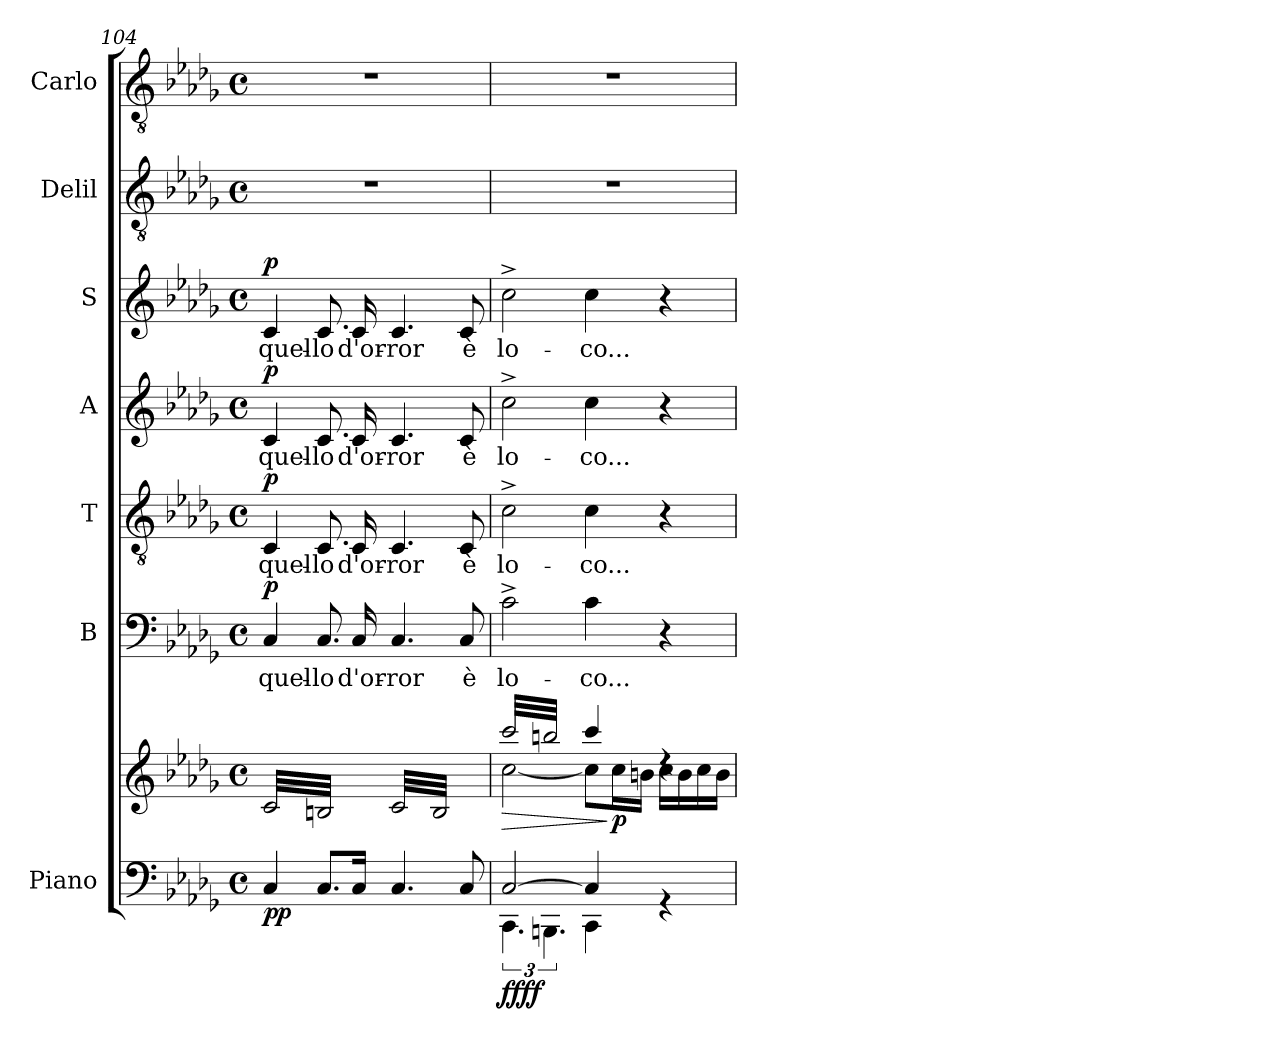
**kern	**kern	**dynam	**kern	**text	**dynam	**kern	**text	**dynam	**kern	**text	**dynam	**kern	**text	**dynam	**kern	**kern
*part7	*part7	*part7	*part6	*part6	*part6	*part5	*part5	*part5	*part4	*part4	*part4	*part3	*part3	*part3	*part2	*part1
*staff8	*staff7	*staff7/8	*staff6	*staff6	*staff6	*staff5	*staff5	*staff5	*staff4	*staff4	*staff4	*staff3	*staff3	*staff3	*staff2	*staff1
*I"Piano	*	*	*I"B	*	*	*I"T	*	*	*I"A	*	*	*I"S	*	*	*I"Delil	*I"Carlo
*I'Pno	*	*	*I'B	*	*	*I'T	*	*	*I'A	*	*	*I'S	*	*	*	*
*clefF4	*clefG2	*	*clefF4	*	*	*clefGv2	*	*	*clefG2	*	*	*clefG2	*	*	*clefGv2	*clefGv2
*k[b-e-a-d-g-]	*k[b-e-a-d-g-]	*	*k[b-e-a-d-g-]	*	*	*k[b-e-a-d-g-]	*	*	*k[b-e-a-d-g-]	*	*	*k[b-e-a-d-g-]	*	*	*k[b-e-a-d-g-]	*k[b-e-a-d-g-]
*M4/4	*M4/4	*	*M4/4	*	*	*M4/4	*	*	*M4/4	*	*	*M4/4	*	*	*M4/4	*M4/4
*met(c)	*met(c)	*	*met(c)	*	*	*met(c)	*	*	*met(c)	*	*	*met(c)	*	*	*met(c)	*met(c)
=104	=104	=104	=104	=104	=104	=104	=104	=104	=104	=104	=104	=104	=104	=104	=104	=104
!	!	!LO:DY:b=2	!	!	!	!	!	!	!	!	!	!	!	!	!	!
!	!	!LO:DY:n=1:b	!	!	!LO:DY:a	!	!	!LO:DY:a	!	!	!LO:DY:a	!	!	!LO:DY:a	!	!
*	*tremolo	*	*	*	*	*	*	*	*	*	*	*	*	*	*	*
4C/	32c/LLL	p p	4C/	quel-	p	4C/	quel-	p	4c/	quel-	p	4c/	quel-	p	1r	1r
.	32Bn/	.	.	.	.	.	.	.	.	.	.	.	.	.	.	.
.	32c/	.	.	.	.	.	.	.	.	.	.	.	.	.	.	.
.	32Bn/	.	.	.	.	.	.	.	.	.	.	.	.	.	.	.
.	32c/	.	.	.	.	.	.	.	.	.	.	.	.	.	.	.
.	32Bn/	.	.	.	.	.	.	.	.	.	.	.	.	.	.	.
.	32c/	.	.	.	.	.	.	.	.	.	.	.	.	.	.	.
.	32Bn/	.	.	.	.	.	.	.	.	.	.	.	.	.	.	.
8.C/L	32c/	.	8.C/	-lo	.	8.C/	-lo	.	8.c/	-lo	.	8.c/	-lo	.	.	.
.	32Bn/	.	.	.	.	.	.	.	.	.	.	.	.	.	.	.
.	32c/	.	.	.	.	.	.	.	.	.	.	.	.	.	.	.
.	32Bn/	.	.	.	.	.	.	.	.	.	.	.	.	.	.	.
.	32c/	.	.	.	.	.	.	.	.	.	.	.	.	.	.	.
.	32Bn/	.	.	.	.	.	.	.	.	.	.	.	.	.	.	.
16C/Jk	32c/	.	16C/	d'or-	.	16C/	d'or-	.	16c/	d'or-	.	16c/	d'or-	.	.	.
.	32Bn/JJJ	.	.	.	.	.	.	.	.	.	.	.	.	.	.	.
4.C/	32c/LLL	.	4.C/	-ror	.	4.C/	-ror	.	4.c/	-ror	.	4.c/	-ror	.	.	.
.	32B/	.	.	.	.	.	.	.	.	.	.	.	.	.	.	.
.	32c/	.	.	.	.	.	.	.	.	.	.	.	.	.	.	.
.	32B/	.	.	.	.	.	.	.	.	.	.	.	.	.	.	.
.	32c/	.	.	.	.	.	.	.	.	.	.	.	.	.	.	.
.	32B/	.	.	.	.	.	.	.	.	.	.	.	.	.	.	.
.	32c/	.	.	.	.	.	.	.	.	.	.	.	.	.	.	.
.	32B/	.	.	.	.	.	.	.	.	.	.	.	.	.	.	.
.	32c/	.	.	.	.	.	.	.	.	.	.	.	.	.	.	.
.	32B/	.	.	.	.	.	.	.	.	.	.	.	.	.	.	.
.	32c/	.	.	.	.	.	.	.	.	.	.	.	.	.	.	.
.	32B/	.	.	.	.	.	.	.	.	.	.	.	.	.	.	.
8C/	32c/	.	8C/	è	.	8C/	è	.	8c/	è	.	8c/	è	.	.	.
.	32B/	.	.	.	.	.	.	.	.	.	.	.	.	.	.	.
.	32c/	.	.	.	.	.	.	.	.	.	.	.	.	.	.	.
.	32B/JJJ	.	.	.	.	.	.	.	.	.	.	.	.	.	.	.
=105	=105	=105	=105	=105	=105	=105	=105	=105	=105	=105	=105	=105	=105	=105	=105	=105
*^	*	*	*	*	*	*	*	*	*	*	*	*	*	*	*	*
!	!	!	!LO:HP:b	!	!	!	!	!	!	!	!	!	!	!	!	!	!
*	*	*^	*	*	*	*	*	*	*	*	*	*	*	*	*	*	*
!	!	!	!	!LO:DY:n=1:b=2	!	!	!	!	!	!	!	!	!	!	!	!	!	!
!	!	!	!	!LO:DY:n=2:b	!	!	!	!	!	!	!	!	!	!	!	!	!	!
[2C/	6.CC\	32ccc/LLL	[2cc\	> ff ff	2c^\	lo-	.	2c^\	lo-	.	2cc^\	lo-	.	2cc^\	lo-	.	1r	1r
.	.	32bbn/	.	.	.	.	.	.	.	.	.	.	.	.	.	.	.	.
.	.	32ccc/	.	.	.	.	.	.	.	.	.	.	.	.	.	.	.	.
.	.	32bbn/	.	.	.	.	.	.	.	.	.	.	.	.	.	.	.	.
.	.	32ccc/	.	.	.	.	.	.	.	.	.	.	.	.	.	.	.	.
.	.	32bbn/	.	.	.	.	.	.	.	.	.	.	.	.	.	.	.	.
.	.	32ccc/	.	.	.	.	.	.	.	.	.	.	.	.	.	.	.	.
.	.	32bbn/	.	.	.	.	.	.	.	.	.	.	.	.	.	.	.	.
.	6.BBBn\	32ccc/	.	.	.	.	.	.	.	.	.	.	.	.	.	.	.	.
.	.	32bbn/	.	.	.	.	.	.	.	.	.	.	.	.	.	.	.	.
.	.	32ccc/	.	.	.	.	.	.	.	.	.	.	.	.	.	.	.	.
.	.	32bbn/	.	.	.	.	.	.	.	.	.	.	.	.	.	.	.	.
.	.	32ccc/	.	.	.	.	.	.	.	.	.	.	.	.	.	.	.	.
.	.	32bbn/	.	.	.	.	.	.	.	.	.	.	.	.	.	.	.	.
.	.	32ccc/	.	.	.	.	.	.	.	.	.	.	.	.	.	.	.	.
.	.	32bbn/JJJ	.	.	.	.	.	.	.	.	.	.	.	.	.	.	.	.
*	*	*Xtremolo	*	*	*	*	*	*	*	*	*	*	*	*	*	*	*	*
4C/]	4CC\	4ccc/	8cc\L]	.	4c\	-co...	.	4c\	-co...	.	4cc\	-co...	.	4cc\	-co...	.	.	.
.	.	.	.	.	.	.	.	.	.	.	.	.	.	.	.	.	.	.
.	.	.	.	.	.	.	.	.	.	.	.	.	.	.	.	.	.	.
.	.	.	.	.	.	.	.	.	.	.	.	.	.	.	.	.	.	.
!	!	!	!	!LO:DY:n=3:b	!	!	!	!	!	!	!	!	!	!	!	!	!	!
.	.	.	16cc\L	] p	.	.	.	.	.	.	.	.	.	.	.	.	.	.
.	.	.	.	.	.	.	.	.	.	.	.	.	.	.	.	.	.	.
.	.	.	16bn\JJ	.	.	.	.	.	.	.	.	.	.	.	.	.	.	.
.	.	.	.	.	.	.	.	.	.	.	.	.	.	.	.	.	.	.
4rGG	4ryy	4rdd	16cc\LL	.	4r	.	.	4r	.	.	4r	.	.	4r	.	.	.	.
.	.	.	16b\	.	.	.	.	.	.	.	.	.	.	.	.	.	.	.
.	.	.	16cc\	.	.	.	.	.	.	.	.	.	.	.	.	.	.	.
.	.	.	16b\JJ	.	.	.	.	.	.	.	.	.	.	.	.	.	.	.
*v	*v	*	*	*	*	*	*	*	*	*	*	*	*	*	*	*	*	*
*	*v	*v	*	*	*	*	*	*	*	*	*	*	*	*	*	*	*
=	=	=	=	=	=	=	=	=	=	=	=	=	=	=	=	=
*-	*-	*-	*-	*-	*-	*-	*-	*-	*-	*-	*-	*-	*-	*-	*-	*-
